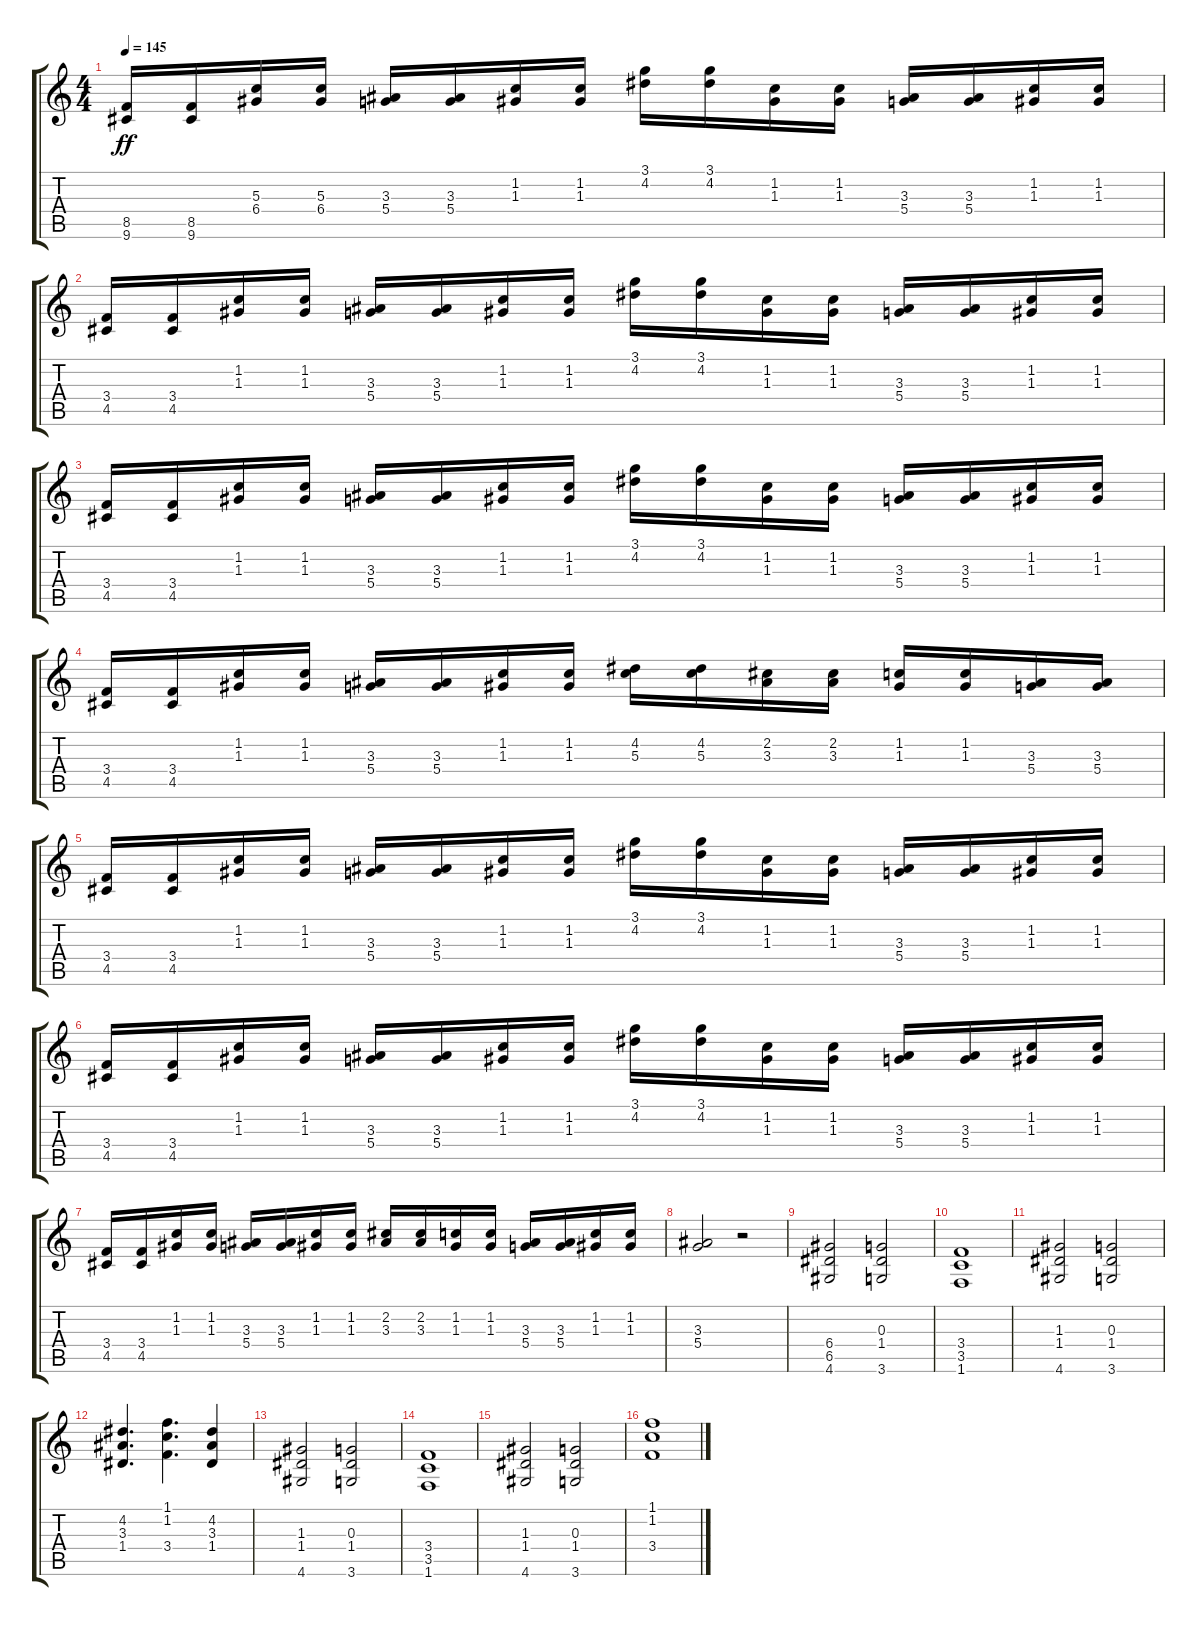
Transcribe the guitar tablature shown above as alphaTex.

\track "" {instrument distortionguitar}
\staff {score tabs}
\tuning (E4 B3 G3 D3 A2 E2) {hide}
\ts (4 4)
\tempo 145
\clef g2
\ks c
(8.5 9.6).16{dy ff} (8.5 9.6).16 (5.3 6.4).16 (5.3 6.4).16 (3.3 5.4).16 (3.3 5.4).16 (1.2 1.3).16 (1.2 1.3).16 (3.1 4.2).16 (3.1 4.2).16 (1.2 1.3).16 (1.2 1.3).16 (3.3 5.4).16 (3.3 5.4).16 (1.2 1.3).16 (1.2 1.3).16 |
(3.4 4.5).16 (3.4 4.5).16 (1.2 1.3).16 (1.2 1.3).16 (3.3 5.4).16 (3.3 5.4).16 (1.2 1.3).16 (1.2 1.3).16 (3.1 4.2).16 (3.1 4.2).16 (1.2 1.3).16 (1.2 1.3).16 (3.3 5.4).16 (3.3 5.4).16 (1.2 1.3).16 (1.2 1.3).16 |
(3.4 4.5).16 (3.4 4.5).16 (1.2 1.3).16 (1.2 1.3).16 (3.3 5.4).16 (3.3 5.4).16 (1.2 1.3).16 (1.2 1.3).16 (3.1 4.2).16 (3.1 4.2).16 (1.2 1.3).16 (1.2 1.3).16 (3.3 5.4).16 (3.3 5.4).16 (1.2 1.3).16 (1.2 1.3).16 |
(3.4 4.5).16 (3.4 4.5).16 (1.2 1.3).16 (1.2 1.3).16 (3.3 5.4).16 (3.3 5.4).16 (1.2 1.3).16 (1.2 1.3).16 (4.2 5.3).16 (4.2 5.3).16 (2.2 3.3).16 (2.2 3.3).16 (1.2 1.3).16 (1.2 1.3).16 (3.3 5.4).16 (3.3 5.4).16 |
(3.4 4.5).16 (3.4 4.5).16 (1.2 1.3).16 (1.2 1.3).16 (3.3 5.4).16 (3.3 5.4).16 (1.2 1.3).16 (1.2 1.3).16 (3.1 4.2).16 (3.1 4.2).16 (1.2 1.3).16 (1.2 1.3).16 (3.3 5.4).16 (3.3 5.4).16 (1.2 1.3).16 (1.2 1.3).16 |
(3.4 4.5).16 (3.4 4.5).16 (1.2 1.3).16 (1.2 1.3).16 (3.3 5.4).16 (3.3 5.4).16 (1.2 1.3).16 (1.2 1.3).16 (3.1 4.2).16 (3.1 4.2).16 (1.2 1.3).16 (1.2 1.3).16 (3.3 5.4).16 (3.3 5.4).16 (1.2 1.3).16 (1.2 1.3).16 |
(3.4 4.5).16 (3.4 4.5).16 (1.2 1.3).16 (1.2 1.3).16 (3.3 5.4).16 (3.3 5.4).16 (1.2 1.3).16 (1.2 1.3).16 (2.2 3.3).16 (2.2 3.3).16 (1.2 1.3).16 (1.2 1.3).16 (3.3 5.4).16 (3.3 5.4).16 (1.2 1.3).16 (1.2 1.3).16 |
(3.3 5.4).2 r.2 |
(6.4 6.5 4.6).2 (0.3 1.4 3.6).2 |
(3.4 3.5 1.6).1 |
(1.3 1.4 4.6).2 (0.3 1.4 3.6).2 |
(4.2 3.3 1.4).4{d} (1.1 1.2 3.4).4{d} (4.2 3.3 1.4).4 |
(1.3 1.4 4.6).2 (0.3 1.4 3.6).2 |
(3.4 3.5 1.6).1 |
(1.3 1.4 4.6).2 (0.3 1.4 3.6).2 |
(1.1 1.2 3.4).1
